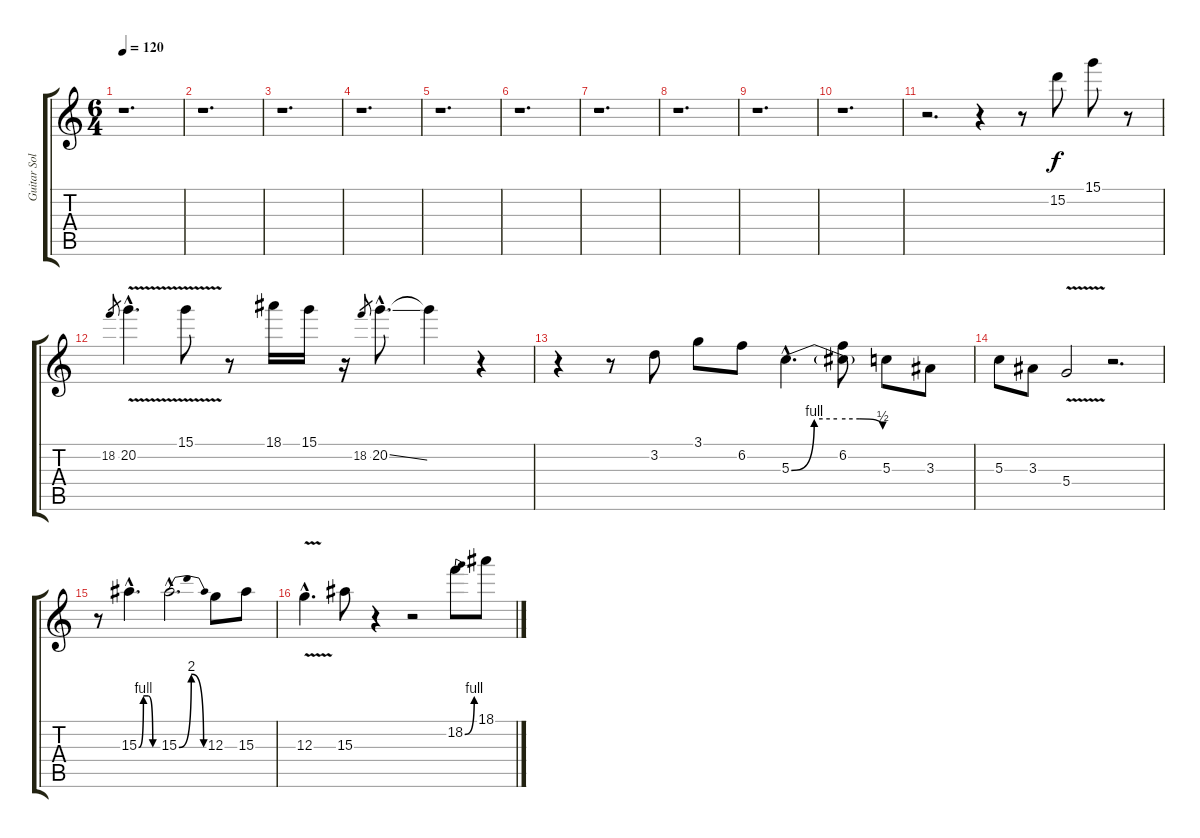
\track ("Guitar Solo" "Guitar Sol") {instrument electricguitarclean}
\staff {score tabs}
\tuning (E4 B3 G3 D3 A2 E2) {hide}
\ts (6 4)
\tempo 120
\clef g2
\ks c
r.1{d dy f} |
r.1{d} |
r.1{d} |
r.1{d} |
r.1{d} |
r.1{d} |
r.1{d} |
r.1{d} |
r.1{d} |
r.1{d} |
r.2{d} r.4 r.8 15.2.8 15.1.8 r.8 |
18.2.8{gr} 20.2{v hac}.4{d} 15.1{v}.8 r.8 18.1.16 15.1.16 r.16 18.2.8{gr} 20.2{ss hac}.8{d} 20.2{t}.4 r.4 |
r.4 r.8 3.2.8 3.1.8 6.2.8 5.3{be (custom 0 0 15 4 30 4 45 4 60 2) hac}.4{d} (6.2 5.3{t}).8 5.3.8 3.3.8 |
5.3.8 3.3.8 5.4{v}.2 r.2{d} |
r.8 15.3{be (custom 0 0 15 4 30 4 45 0 60 0) hac}.4{d} 15.3{be (bendrelease 0 0 15 8 30 8 60 0) hac}.2{d} 12.3.8 15.3.8 |
12.3{v hac}.4{d} 15.3.8 r.4 r.2 18.2{be (bend 0 0 60 4)}.8 18.1.8
